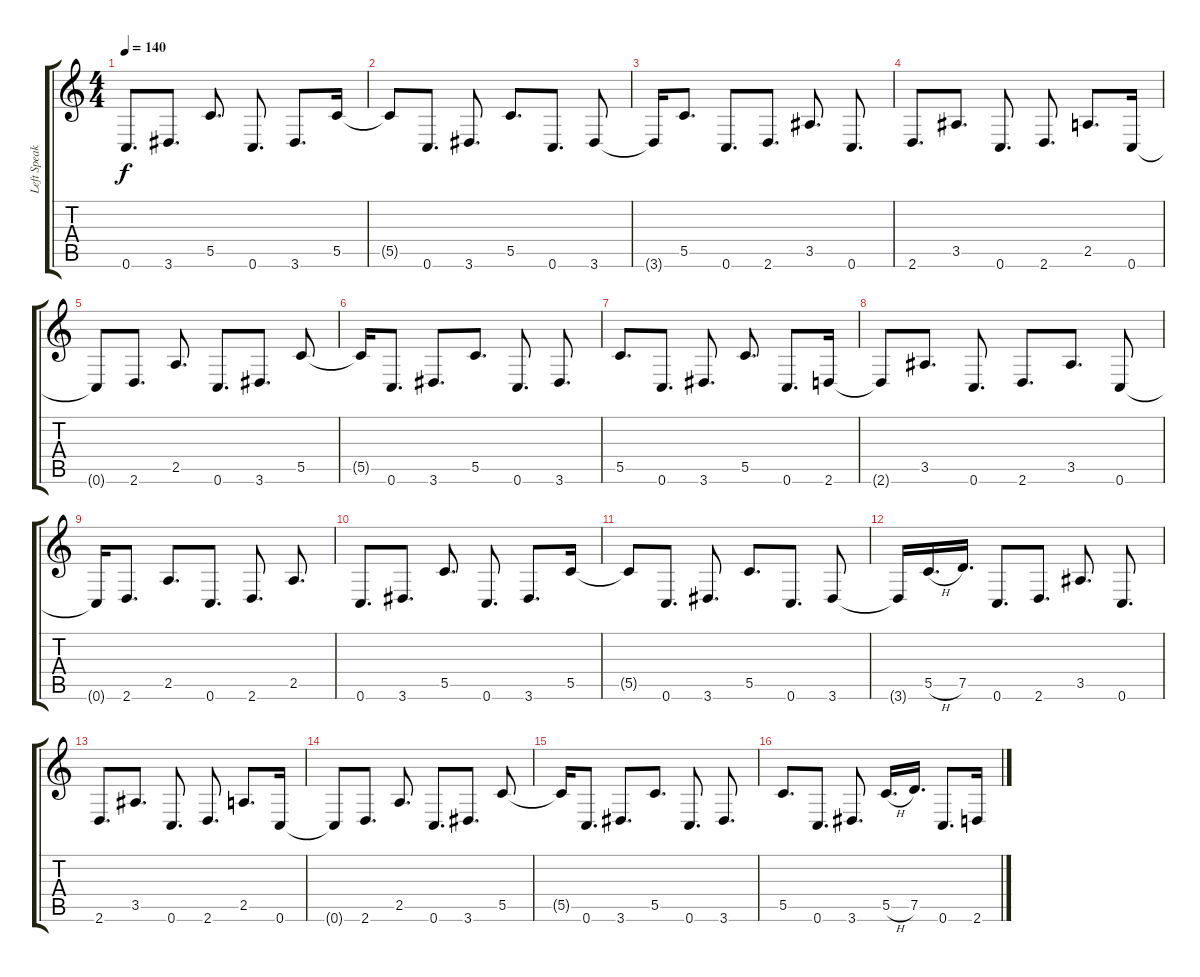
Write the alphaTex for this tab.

\track ("Left Speaker 1" "Left Speak") {instrument distortionguitar}
\staff {score tabs}
\tuning (D4 A3 F3 C3 G2 C2) {hide}
\ts (4 4)
\tempo 140
\clef g2
\ks c
0.6.8{d dy f} 3.6.8{d} 5.5.8{d} 0.6.8{d} 3.6.8{d} 5.5.16 |
5.5{t}.8 0.6.8{d} 3.6.8{d} 5.5.8{d} 0.6.8{d} 3.6.8 |
3.6{t}.16 5.5.8{d} 0.6.8{d} 2.6.8{d} 3.5.8{d} 0.6.8{d} |
2.6.8{d} 3.5.8{d} 0.6.8{d} 2.6.8{d} 2.5.8{d} 0.6.16 |
0.6{t}.8 2.6.8{d} 2.5.8{d} 0.6.8{d} 3.6.8{d} 5.5.8 |
5.5{t}.16 0.6.8{d} 3.6.8{d} 5.5.8{d} 0.6.8{d} 3.6.8{d} |
5.5.8{d} 0.6.8{d} 3.6.8{d} 5.5.8{d} 0.6.8{d} 2.6.16 |
2.6{t}.8 3.5.8{d} 0.6.8{d} 2.6.8{d} 3.5.8{d} 0.6.8 |
0.6{t}.16 2.6.8{d} 2.5.8{d} 0.6.8{d} 2.6.8{d} 2.5.8{d} |
0.6.8{d} 3.6.8{d} 5.5.8{d} 0.6.8{d} 3.6.8{d} 5.5.16 |
5.5{t}.8 0.6.8{d} 3.6.8{d} 5.5.8{d} 0.6.8{d} 3.6.8 |
3.6{t}.16 5.5{h}.16{d} 7.5.16{d} 0.6.8{d} 2.6.8{d} 3.5.8{d} 0.6.8{d} |
2.6.8{d} 3.5.8{d} 0.6.8{d} 2.6.8{d} 2.5.8{d} 0.6.16 |
0.6{t}.8 2.6.8{d} 2.5.8{d} 0.6.8{d} 3.6.8{d} 5.5.8 |
5.5{t}.16 0.6.8{d} 3.6.8{d} 5.5.8{d} 0.6.8{d} 3.6.8{d} |
5.5.8{d} 0.6.8{d} 3.6.8{d} 5.5{h}.16{d} 7.5.16{d} 0.6.8{d} 2.6.16
